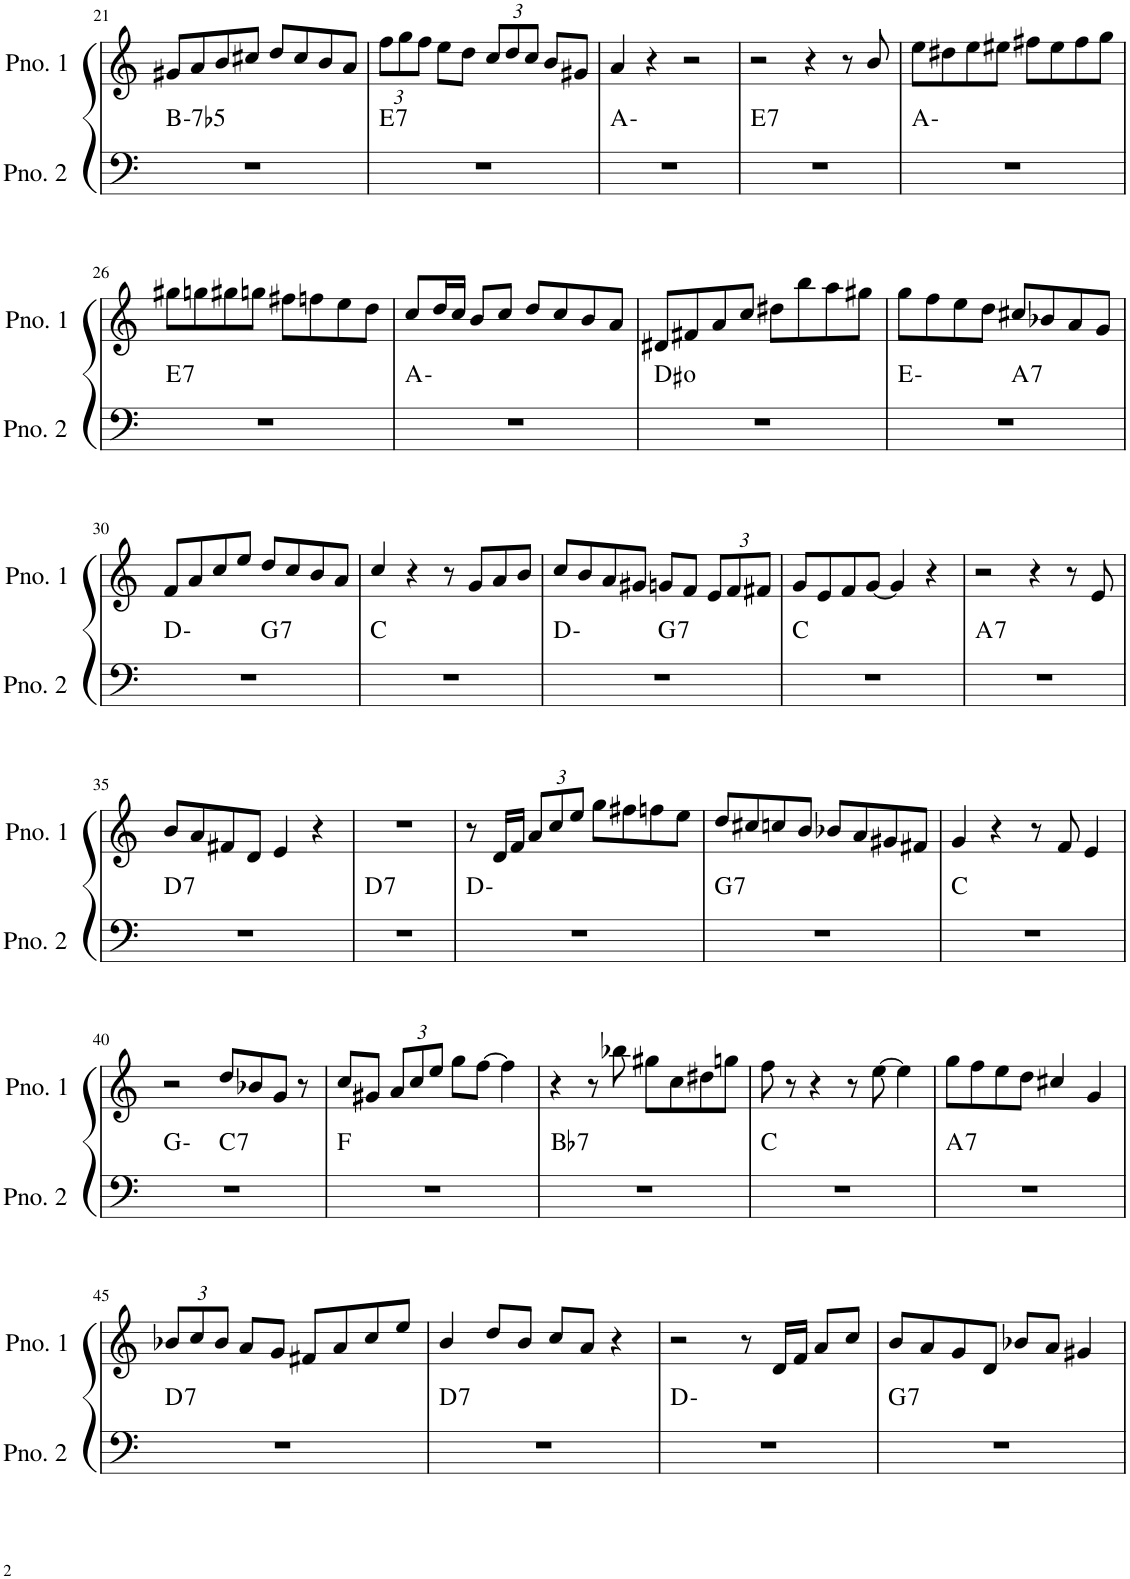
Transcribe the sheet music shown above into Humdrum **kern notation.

**kern	**harte	**kern
*part2	*part2	*part1
*staff2	*	*staff1
*I"ピアノ 2	*	*I"ピアノ 1
!!LO:PB:g=z
*clefF4	*	*clefG2
*k[]	*	*k[]
*M4/4	*	*M4/4
=21	=21	=21
!	!LO:H:kt=-7b5	!
1r	B:hdim7	8g#X/L
.	.	8a/
.	.	8b/
.	.	8cc#X/J
.	.	8dd/L
.	.	8cc#/
.	.	8b/
.	.	8a/J
=22	=22	=22
*	*	*Xbrackettup
!	!LO:H:kt=7	!
1r	E:7	12ff\L
.	.	12gg\
.	.	12ff\J
.	.	8ee\L
.	.	8dd\J
.	.	12cc/L
.	.	12dd/
.	.	12cc/J
.	.	8b/L
.	.	8g#X/J
=23	=23	=23
1r	A:min	4a/
.	.	4r
.	.	2r
=24	=24	=24
!	!LO:H:kt=7	!
1r	E:7	2r
.	.	4r
.	.	8r
.	.	8b/
=25	=25	=25
1r	A:min	8ee\L
.	.	8dd#X\
.	.	8ee\
.	.	8ee#X\J
.	.	8ff#X\L
.	.	8ee#\
.	.	8ff#\
.	.	8gg\J
!!LO:LB:g=z
=26	=26	=26
!	!LO:H:kt=7	!
1r	E:7	8gg#X\L
.	.	8ggn\
.	.	8gg#X\
.	.	8ggn\J
.	.	8ff#X\L
.	.	8ffn\
.	.	8ee\
.	.	8dd\J
=27	=27	=27
1r	A:min	8cc/L
.	.	16dd/L
.	.	16cc/JJ
.	.	8b/L
.	.	8cc/J
.	.	8dd/L
.	.	8cc/
.	.	8b/
.	.	8a/J
=28	=28	=28
1r	D#:dim	8d#X/L
.	.	8f#X/
.	.	8a/
.	.	8cc/J
.	.	8dd#X\L
.	.	8bb\
.	.	8aa\
.	.	8gg#X\J
=29	=29	=29
*^	*	*
1r	2ryy	E:min	8gg\L
.	.	.	8ff\
.	.	.	8ee\
.	.	.	8dd\J
!	!	!LO:H:kt=7	!
.	2ryy	A:7	8cc#X/L
.	.	.	8b-X/
.	.	.	8a/
.	.	.	8g/J
!!LO:LB:g=z
=30	=30	=30	=30
1r	2ryy	D:min	8f/L
.	.	.	8a/
.	.	.	8cc/
.	.	.	8ee/J
!	!	!LO:H:kt=7	!
.	2ryy	G:7	8dd/L
.	.	.	8cc/
.	.	.	8b/
.	.	.	8a/J
*v	*v	*	*
=31	=31	=31
1r	C:maj	4cc/
.	.	4r
.	.	8r
.	.	8g/L
.	.	8a/
.	.	8b/J
=32	=32	=32
*^	*	*
1r	2ryy	D:min	8cc/L
.	.	.	8b/
.	.	.	8a/
.	.	.	8g#X/J
!	!	!LO:H:kt=7	!
.	2ryy	G:7	8gn/L
.	.	.	8f/J
.	.	.	12e/L
.	.	.	12f/
.	.	.	12f#X/J
*v	*v	*	*
=33	=33	=33
1r	C:maj	8g/L
.	.	8e/
.	.	8f/
.	.	[8g/J
.	.	4g/]
.	.	4r
=34	=34	=34
!	!LO:H:kt=7	!
1r	A:7	2r
.	.	4r
.	.	8r
.	.	8e/
!!LO:LB:g=z
=35	=35	=35
!	!LO:H:kt=7	!
1r	D:7	8b/L
.	.	8a/
.	.	8f#X/
.	.	8d/J
.	.	4e/
.	.	4r
=36	=36	=36
!	!LO:H:kt=7	!
1r	D:7	1r
=37	=37	=37
1r	D:min	8r
.	.	16d/LL
.	.	16f/JJ
.	.	12a/L
.	.	12cc/
.	.	12ee/J
.	.	8gg\L
.	.	8ff#X\
.	.	8ffn\
.	.	8ee\J
=38	=38	=38
!	!LO:H:kt=7	!
1r	G:7	8dd/L
.	.	8cc#X/
.	.	8ccn/
.	.	8b/J
.	.	8b-X/L
.	.	8a/
.	.	8g#X/
.	.	8f#X/J
=39	=39	=39
1r	C:maj	4g/
.	.	4r
.	.	8r
.	.	8f/
.	.	4e/
!!LO:LB:g=z
=40	=40	=40
*^	*	*
1r	2ryy	G:min	2r
!	!	!LO:H:kt=7	!
.	2ryy	C:7	8dd/L
.	.	.	8b-X/
.	.	.	8g/J
.	.	.	8r
*v	*v	*	*
=41	=41	=41
1r	F:maj	8cc/L
.	.	8g#X/J
.	.	12a/L
.	.	12cc/
.	.	12ee/J
.	.	8gg\L
.	.	[8ff\J
.	.	4ff\]
=42	=42	=42
!	!LO:H:kt=7	!
1r	Bb:7	4r
.	.	8r
.	.	8bb-X\
.	.	8gg#X\L
.	.	8cc\
.	.	8dd#X\
.	.	8ggn\J
=43	=43	=43
1r	C:maj	8ff\
.	.	8r
.	.	4r
.	.	8r
.	.	[8ee\
.	.	4ee\]
=44	=44	=44
!	!LO:H:kt=7	!
1r	A:7	8gg\L
.	.	8ff\
.	.	8ee\
.	.	8dd\J
.	.	4cc#X/
.	.	4g/
!!LO:LB:g=z
=45	=45	=45
!	!LO:H:kt=7	!
1r	D:7	12b-X/L
.	.	12cc/
.	.	12b-/J
.	.	8a/L
.	.	8g/J
.	.	8f#X/L
.	.	8a/
.	.	8cc/
.	.	8ee/J
=46	=46	=46
!	!LO:H:kt=7	!
1r	D:7	4b/
.	.	8dd/L
.	.	8b/J
.	.	8cc/L
.	.	8a/J
.	.	4r
=47	=47	=47
1r	D:min	2r
.	.	8r
.	.	16d/LL
.	.	16f/JJ
.	.	8a/L
.	.	8cc/J
=48	=48	=48
!	!LO:H:kt=7	!
1r	G:7	8b/L
.	.	8a/
.	.	8g/
.	.	8d/J
.	.	8b-X/L
.	.	8a/J
.	.	4g#X/
=	=	=
*-	*-	*-
